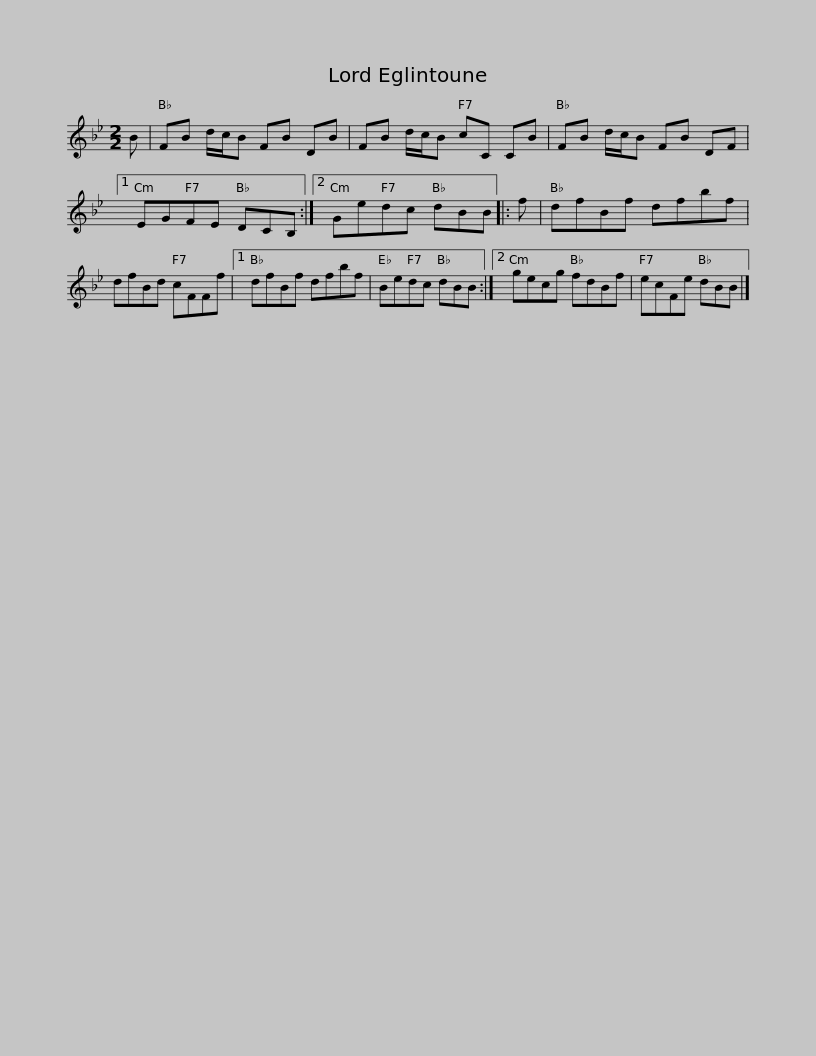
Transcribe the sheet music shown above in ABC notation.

X:1
L:1/8
M:2/2
I:linebreak $
K:Bb
V:1 treble
V:1
 B | FB d/c/B FB DB | FB d/c/B cC CB | FB d/c/B FB DF |1 EGFE DCB, :|2 %5
 Gedc dBB |:$ f | dfBf dfbf | dfBd cFFf |1 dfBf dfbf | %10
 Bedc dBB :|2 gecg fdBf |$ ecFe dBB |] %13
